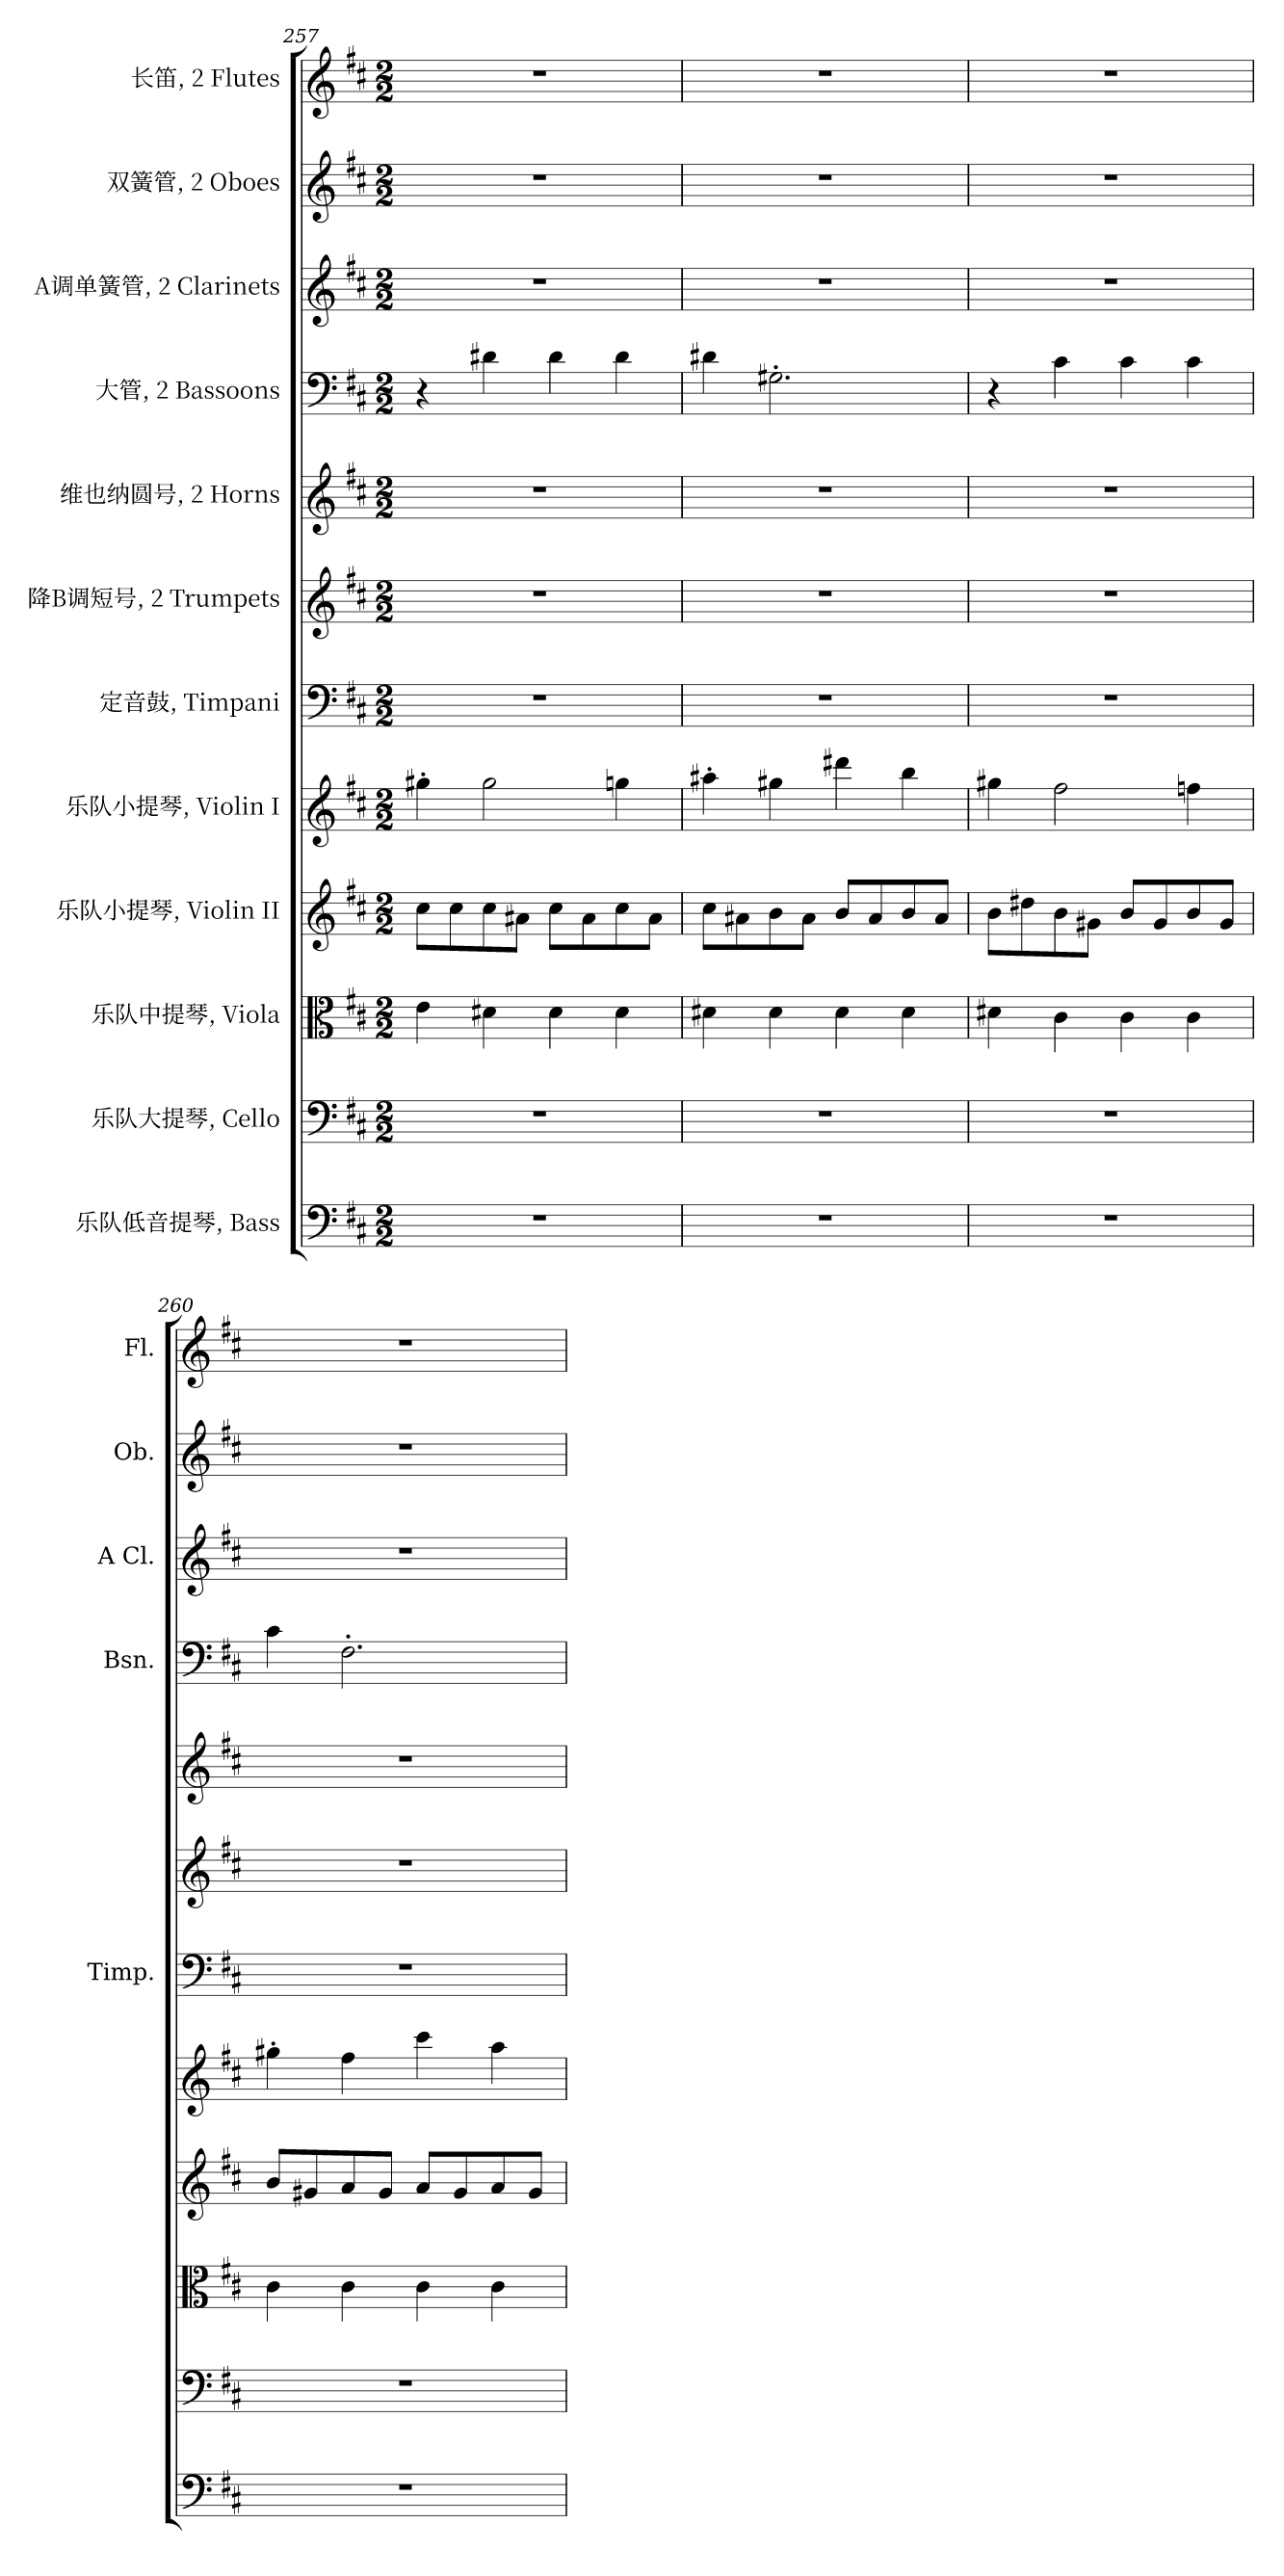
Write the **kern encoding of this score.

**kern	**kern	**kern	**kern	**kern	**kern	**kern	**kern	**kern	**kern	**kern	**kern
*part12	*part11	*part10	*part9	*part8	*part7	*part6	*part5	*part4	*part3	*part2	*part1
*staff12	*staff11	*staff10	*staff9	*staff8	*staff7	*staff6	*staff5	*staff4	*staff3	*staff2	*staff1
*I"乐队低音提琴, Bass	*I"乐队大提琴, Cello	*I"乐队中提琴, Viola	*I"乐队小提琴, Violin II	*I"乐队小提琴, Violin I	*I"定音鼓, Timpani	*I"降B调短号, 2 Trumpets	*I"维也纳圆号, 2 Horns	*I"大管, 2 Bassoons	*I"A调单簧管, 2 Clarinets	*I"双簧管, 2 Oboes	*I"长笛, 2 Flutes
*	*	*	*	*	*I'Timp.	*	*	*I'Bsn.	*I'A Cl.	*I'Ob.	*I'Fl.
*clefF4	*clefF4	*clefC3	*clefG2	*clefG2	*clefF4	*clefG2	*clefG2	*clefF4	*clefG2	*clefG2	*clefG2
*ITrd7c12	*	*	*	*	*	*ITrd1c2	*ITrd4c7	*	*ITrd2c3	*	*
*k[f#c#]	*k[f#c#]	*k[f#c#]	*k[f#c#]	*k[f#c#]	*k[f#c#]	*k[]	*k[f#]	*k[f#c#]	*k[f#c#g#d#a#]	*k[f#c#]	*k[f#c#]
*M2/2	*M2/2	*M2/2	*M2/2	*M2/2	*M2/2	*M2/2	*M2/2	*M2/2	*M2/2	*M2/2	*M2/2
=257	=257	=257	=257	=257	=257	=257	=257	=257	=257	=257	=257
1r	1r	4e\	8cc#\L	4gg#X'\	1r	1r	1r	4r	1r	1r	1r
.	.	.	8cc#\	.	.	.	.	.	.	.	.
.	.	4d#X\	8cc#\	2gg#\	.	.	.	4d#X\	.	.	.
.	.	.	8a#X\J	.	.	.	.	.	.	.	.
.	.	4d#\	8cc#\L	.	.	.	.	4d#\	.	.	.
.	.	.	8a#\	.	.	.	.	.	.	.	.
.	.	4d#\	8cc#\	4ggn\	.	.	.	4d#\	.	.	.
.	.	.	8a#\J	.	.	.	.	.	.	.	.
!!LO:PB:g=z
=258	=258	=258	=258	=258	=258	=258	=258	=258	=258	=258	=258
1r	1r	4d#X\	8cc#\L	4aa#X'\	1r	1r	1r	4d#X\	1r	1r	1r
.	.	.	8a#X\	.	.	.	.	.	.	.	.
.	.	4d#\	8b\	4gg#X\	.	.	.	2.G#X'\	.	.	.
.	.	.	8a#\J	.	.	.	.	.	.	.	.
.	.	4d#\	8b/L	4ddd#X\	.	.	.	.	.	.	.
.	.	.	8a#/	.	.	.	.	.	.	.	.
.	.	4d#\	8b/	4bb\	.	.	.	.	.	.	.
.	.	.	8a#/J	.	.	.	.	.	.	.	.
=259	=259	=259	=259	=259	=259	=259	=259	=259	=259	=259	=259
1r	1r	4d#X\	8b\L	4gg#X\	1r	1r	1r	4r	1r	1r	1r
.	.	.	8dd#X\	.	.	.	.	.	.	.	.
.	.	4c#\	8b\	2ff#\	.	.	.	4c#\	.	.	.
.	.	.	8g#X\J	.	.	.	.	.	.	.	.
.	.	4c#\	8b/L	.	.	.	.	4c#\	.	.	.
.	.	.	8g#/	.	.	.	.	.	.	.	.
.	.	4c#\	8b/	4ffn\	.	.	.	4c#\	.	.	.
.	.	.	8g#/J	.	.	.	.	.	.	.	.
=260	=260	=260	=260	=260	=260	=260	=260	=260	=260	=260	=260
1r	1r	4c#\	8b/L	4gg#X'\	1r	1r	1r	4c#\	1r	1r	1r
.	.	.	8g#X/	.	.	.	.	.	.	.	.
.	.	4c#\	8a/	4ff#\	.	.	.	2.F#'\	.	.	.
.	.	.	8g#/J	.	.	.	.	.	.	.	.
.	.	4c#\	8a/L	4ccc#\	.	.	.	.	.	.	.
.	.	.	8g#/	.	.	.	.	.	.	.	.
.	.	4c#\	8a/	4aa\	.	.	.	.	.	.	.
.	.	.	8g#/J	.	.	.	.	.	.	.	.
=	=	=	=	=	=	=	=	=	=	=	=
*-	*-	*-	*-	*-	*-	*-	*-	*-	*-	*-	*-
